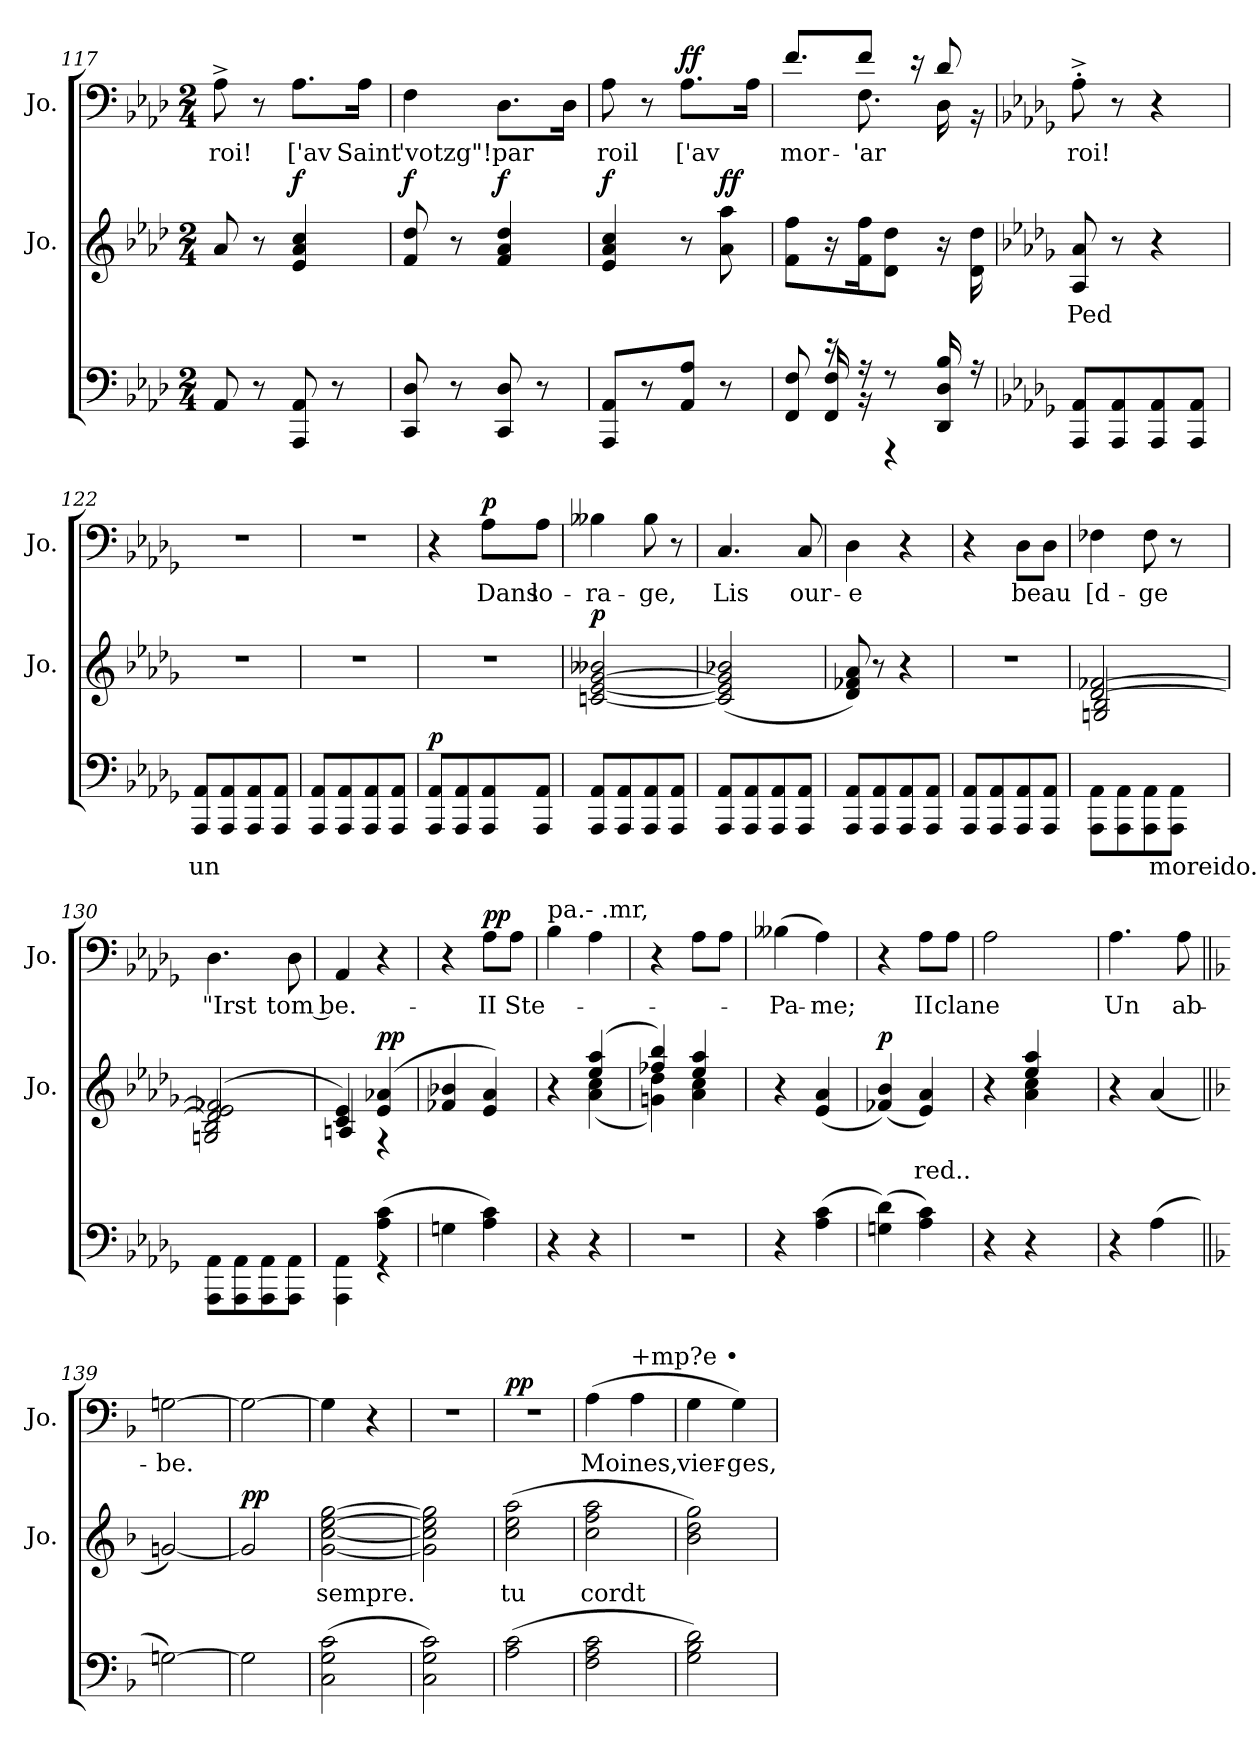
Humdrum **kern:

**kern	**text	**dynam	**kern	**text	**dynam	**kern	**text	**dynam
*part3	*part3	*part3	*part2	*part2	*part2	*part1	*part1	*part1
*staff3	*staff3	*staff3	*staff2	*staff2	*staff2	*staff1	*staff1	*staff1
*	*	*	*I"Jo.	*	*	*I"Jo.	*	*
*	*	*	*I'Jo.	*	*	*I'Jo.	*	*
*clefF4	*	*	*clefG2	*	*	*clefF4	*	*
*k[b-e-a-d-]	*	*	*k[b-e-a-d-]	*	*	*k[b-e-a-d-]	*	*
*M2/4	*	*	*M2/4	*	*	*M2/4	*	*
=117	=117	=117	=117	=117	=117	=117	=117	=117
8AA-/	.	.	8a-/	.	.	8A-^\	roi!	.
8r	.	.	8r	.	.	8r	.	.
8AAA-/ 8AA-/	.	.	4e-/ 4a-/ 4cc/	.	f	8.A-\L	['av	.
8r	.	.	.	.	.	.	.	.
.	.	.	.	.	.	16A-\Jk	Saint	.
=118	=118	=118	=118	=118	=118	=118	=118	=118
8CC/ 8D-/	.	.	8f/ 8dd-/	.	f	4F\	'votzg"!	.
8r	.	.	8r	.	.	.	.	.
8CC/ 8D-/	.	.	4f/ 4a-/ 4dd-/	.	f	8.D-\L	par	.
8r	.	.	.	.	.	.	.	.
.	.	.	.	.	.	16D-\Jk	.	.
=119	=119	=119	=119	=119	=119	=119	=119	=119
8AAA-/ 8AA-/	.	.	4e-/ 4a-/ 4cc/	.	f	8A-\	roil	.
8r	.	.	.	.	.	8r	.	.
8AA-\ 8A-\J	.	.	8r	.	.	8.A-\L	['av	ff
8r	.	.	8a-\ 8aa-\	.	ff	.	.	.
.	.	.	.	.	.	16A-\Jk	.	.
=120	=120	=120	=120	=120	=120	=120	=120	=120
*^	*	*	*	*	*	*^	*	*
8FF/ 8F/	8ryy	.	.	8f\ 8ff\L	.	.	8.f/L	8ryy	mor-	.
16r	16FF/ 16F/	.	.	16r	.	.	.	16ryy	.	.
16r	16r	.	.	16f\ 16ff\k	.	.	8f/J	8.F\	'ar	.
8r	4r	.	.	8d-\ 8dd-\J	.	.	.	.	.	.
.	.	.	.	.	.	.	16r	.	.	.
16DD-/ 16D-/ 16B-/	.	.	.	16r	.	.	8d-/	16D-\	.	.
16r	.	.	.	16d-\ 16dd-\	.	.	.	16r	.	.
*v	*v	*	*	*	*	*	*v	*v	*	*
!!LO:PB:g=z
=121	=121	=121	=121	=121	=121	=121	=121	=121
*k[b-e-a-d-g-]	*	*	*k[b-e-a-d-g-]	*	*	*k[b-e-a-d-g-]	*	*
8AAA-/ 8AA-/L	.	.	8A-/ 8a-/	Ped	.	8A-'^\	roi!	.
8AAA-/ 8AA-/	.	.	8r	.	.	8r	.	.
8AAA-/ 8AA-/	.	.	4r	.	.	4r	.	.
8AAA-/ 8AA-/J	.	.	.	.	.	.	.	.
=122	=122	=122	=122	=122	=122	=122	=122	=122
8AAA-/ 8AA-/L	un	.	2r	.	.	2r	.	.
8AAA-/ 8AA-/	.	.	.	.	.	.	.	.
8AAA-/ 8AA-/	.	.	.	.	.	.	.	.
8AAA-/ 8AA-/J	.	.	.	.	.	.	.	.
=123	=123	=123	=123	=123	=123	=123	=123	=123
8AAA-/ 8AA-/L	.	.	2r	.	.	2r	.	.
8AAA-/ 8AA-/	.	.	.	.	.	.	.	.
8AAA-/ 8AA-/	.	.	.	.	.	.	.	.
8AAA-/ 8AA-/J	.	.	.	.	.	.	.	.
=124	=124	=124	=124	=124	=124	=124	=124	=124
8AAA-/ 8AA-/L	.	p	2r	.	.	4r	.	.
8AAA-/ 8AA-/	.	.	.	.	.	.	.	.
8AAA-/ 8AA-/	.	.	.	.	.	8A-\L	Dans-	p
8AAA-/ 8AA-/J	.	.	.	.	.	8A-\J	lo-	.
=125	=125	=125	=125	=125	=125	=125	=125	=125
8AAA-/ 8AA-/L	.	.	[2cn/ [2e-/ [2g-/ 2b--X/	.	p	4B--X\	ra-	.
8AAA-/ 8AA-/	.	.	.	.	.	.	.	.
8AAA-/ 8AA-/	.	.	.	.	.	8B--\	ge,	.
8AAA-/ 8AA-/J	.	.	.	.	.	8r	.	.
=126	=126	=126	=126	=126	=126	=126	=126	=126
8AAA-/ 8AA-/L	.	.	(2c]/ 2e-]/ 2g-]/ 2b-X/	.	.	4.C/	Lis	.
8AAA-/ 8AA-/	.	.	.	.	.	.	.	.
8AAA-/ 8AA-/	.	.	.	.	.	.	.	.
8AAA-/ 8AA-/J	.	.	.	.	.	8C/	our­-	.
=127	=127	=127	=127	=127	=127	=127	=127	=127
8AAA-/ 8AA-/L	.	.	8d-/ 8f-X/ 8a-/)	.	.	4D-\	e	.
8AAA-/ 8AA-/	.	.	8r	.	.	.	.	.
8AAA-/ 8AA-/	.	.	4r	.	.	4r	.	.
8AAA-/ 8AA-/J	.	.	.	.	.	.	.	.
=128	=128	=128	=128	=128	=128	=128	=128	=128
8AAA-/ 8AA-/L	.	.	2r	.	.	4r	.	.
8AAA-/ 8AA-/	.	.	.	.	.	.	.	.
8AAA-/ 8AA-/	.	.	.	.	.	8D-\L	beau	.
8AAA-/ 8AA-/J	.	.	.	.	.	8D-\J	.	.
!!LO:LB:g=z
=129	=129	=129	=129	=129	=129	=129	=129	=129
*	*	*	*^	*	*	*	*	*
8AAA-\ 8AA-\L	.	.	[2d-/ [2f-X/	2Gn/ 2B-/	.	.	4F-X\	[d-	.
8AAA-\ 8AA-\	.	.	.	.	.	.	.	.	.
8AAA-\ 8AA-\	.	.	.	.	.	.	8F-\	ge	.
8AAA-\ 8AA-\J	moreido.	.	.	.	.	.	8r	.	.
=130	=130	=130	=130	=130	=130	=130	=130	=130	=130
*^	*	*	*	*	*	*	*	*	*
8AAA-\ 8AA-\L	2ryy	.	.	(2d-]/ 2e-/ 2f-X]/	2Gn/ 2B-/	.	.	4.D-\	"Irst	.
8AAA-\ 8AA-\	.	.	.	.	.	.	.	.	.	.
8AAA-\ 8AA-\	.	.	.	.	.	.	.	.	.	.
8AAA-\ 8AA-\J	.	.	.	.	.	.	.	8D-\	tom be.-	.
=131	=131	=131	=131	=131	=131	=131	=131	=131	=131	=131
4AAA-\ 4AA-\	4ryy	.	.	4c/ 4e-/)	4An/	.	.	4AA-/	.	.
(4A-\ 4c\	4r	.	.	(4e-/ 4a-X/	4r	.	pp	4r	.	.
*v	*v	*	*	*	*	*	*	*	*	*
*	*	*	*v	*v	*	*	*	*	*
=132	=132	=132	=132	=132	=132	=132	=132	=132
4Gn\	.	.	4f-X/ 4b-X/	.	.	4r	.	.
4A-\ 4c\)	.	.	4e-/ 4a-/)	.	.	8A-\L	II	pp
.	.	.	.	.	.	8A-\J	Ste-	.
=133	=133	=133	=133	=133	=133	=133	=133	=133
*	*	*	*^	*	*	*	*	*
!	!	!	!	!	!	!	!LO:TX:t=pa.- .mr,	!	!
4r	.	.	4r	4ryy	.	.	4B-\	.	.
4r	.	.	(4ee-/ 4aa-/	(4a-\ 4cc\	.	.	4A-\	.	.
=134	=134	=134	=134	=134	=134	=134	=134	=134	=134
2r	.	.	4ff-X/ 4bb-/)	4gn\ 4dd-\)	.	.	4r	.	.
.	.	.	4ee-/ 4aa-/	4a-\ 4cc\	.	.	8A-\L	.	.
.	.	.	.	.	.	.	8A-\J	.	.
*	*	*	*v	*v	*	*	*	*	*
=135	=135	=135	=135	=135	=135	=135	=135	=135
4r	.	.	4r	.	.	(4B--X\	Pa-	.
(4A-\ 4c\	.	.	(4e-/ 4a-/	.	.	4A-\)	me;	.
!!LO:LB:g=z
=136	=136	=136	=136	=136	=136	=136	=136	=136
(4Gn\ 4d-\)	.	.	(4f-X/ 4b-/)	.	p	4r	.	.
4A-\ 4c\)	.	.	4e-/ 4a-/)	red..	.	8A-\L	II	.
.	.	.	.	.	.	8A-\J	clane	.
=137	=137	=137	=137	=137	=137	=137	=137	=137
*	*	*	*^	*	*	*	*	*
4r	.	.	4r	4ryy	.	.	2A-\	.	.
4r	.	.	4ee-/ 4aa-/	4a-\ 4cc\	.	.	.	.	.
*	*	*	*v	*v	*	*	*	*	*
=138	=138	=138	=138	=138	=138	=138	=138	=138
4r	.	.	4r	.	.	4.A-\	Un	.
(4A-\	.	.	(4a-/	.	.	.	.	.
.	.	.	.	.	.	8A-\	ab-	.
=139||	=139||	=139||	=139||	=139||	=139||	=139||	=139||	=139||
*k[b-]	*	*	*k[b-]	*	*	*k[b-]	*	*
[2Gn\)	.	.	[2gn/)	.	.	[2Gn\	be.	.
=140	=140	=140	=140	=140	=140	=140	=140	=140
2G\]	.	.	2g/]	.	pp	2G\_	.	.
=141	=141	=141	=141	=141	=141	=141	=141	=141
(2C\ 2G\ 2c\	.	.	[2g\ [2cc\ [2ee\ [2gg\	sempre.	.	4G\]	.	.
.	.	.	.	.	.	4r	.	.
=142	=142	=142	=142	=142	=142	=142	=142	=142
2C\ 2G\ 2c\)	.	.	2g]\ 2cc]\ 2ee]\ 2gg]\	.	.	2r	.	.
=143	=143	=143	=143	=143	=143	=143	=143	=143
(2A\ 2c\	.	.	(2cc\ 2ee\ 2aa\	tu	.	2r	.	pp
=144	=144	=144	=144	=144	=144	=144	=144	=144
2F\ 2A\ 2c\	.	.	2cc\ 2ff\ 2aa\	cordt	.	(4A\	Moines,	.
!	!	!	!	!	!	!LO:TX:t=+mp?e •	!	!
.	.	.	.	.	.	4A\	.	.
=145	=145	=145	=145	=145	=145	=145	=145	=145
2G\ 2B-\ 2d\)	.	.	2b-\ 2dd\ 2gg\)	.	.	4G\	vier-	.
.	.	.	.	.	.	4G\)	ges,	.
=	=	=	=	=	=	=	=	=
*-	*-	*-	*-	*-	*-	*-	*-	*-
